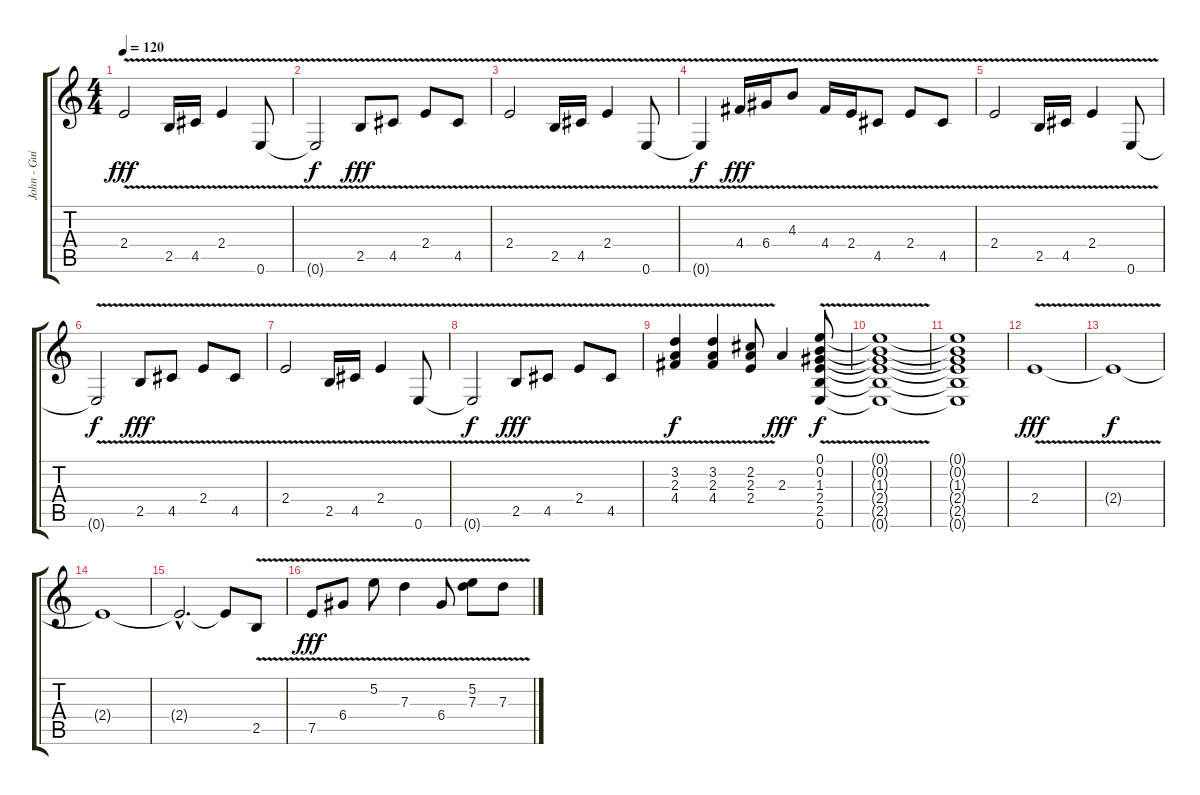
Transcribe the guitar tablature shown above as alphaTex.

\track ("John - Guitar" "John - Gui") {instrument electricguitarclean}
\staff {score tabs}
\tuning (E4 B3 G3 D3 A2 E2) {hide}
\ts (4 4)
\tempo 120
\clef g2
\ks c
2.4{v}.2{dy fff} 2.5{v}.16 4.5{v}.16 2.4{v}.4 0.6{v}.8 |
0.6{t}.2{dy f} 2.5{v}.8{dy fff} 4.5{v}.8 2.4{v}.8 4.5{v}.8 |
2.4{v}.2 2.5{v}.16 4.5{v}.16 2.4{v}.4 0.6{v}.8 |
0.6{t}.4{dy f} 4.4{v}.16{dy fff} 6.4{v}.16 4.3{v}.8 4.4{v}.16 2.4{v}.16 4.5{v}.8 2.4{v}.8 4.5{v}.8 |
2.4{v}.2 2.5{v}.16 4.5{v}.16 2.4{v}.4 0.6{v}.8 |
0.6{t}.2{dy f} 2.5{v}.8{dy fff} 4.5{v}.8 2.4{v}.8 4.5{v}.8 |
2.4{v}.2 2.5{v}.16 4.5{v}.16 2.4{v}.4 0.6{v}.8 |
0.6{t}.2{dy f} 2.5{v}.8{dy fff} 4.5{v}.8 2.4{v}.8 4.5{v}.8 |
(3.2{v} 2.3 4.4).4{dy f volume 12} (3.2{v} 2.3 4.4).4 (2.2{v} 2.3 2.4).8 2.3.4{dy fff} (0.1{v} 0.2 1.3 2.4 2.5 0.6).8{dy f} |
(0.1{t} 0.2{t} 1.3{t} 2.4{t} 2.5{t} 0.6{t}).1 |
(0.1{t} 0.2{t} 1.3{t} 2.4{t} 2.5{t} 0.6{t}).1 |
2.4{v}.1{dy fff} |
2.4{t}.1{dy f} |
2.4{t}.1 |
2.4{hac t}.2{d} 2.4{t}.8 2.5{v}.8{volume 16} |
7.5{v}.8{dy fff} 6.4{v}.8 5.2{v}.8 7.3{v}.4 6.4{v}.8 (5.2 7.3{v}).8 7.3{v}.8
